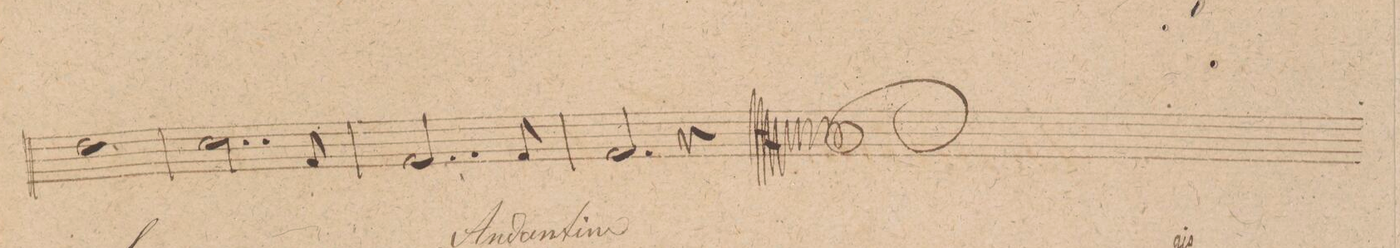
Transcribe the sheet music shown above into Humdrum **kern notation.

**kern	**dynam
*I"Trombone Baſso.	*
*clefF4	*
*k[]	*
*met(c|)	*
*M2/2	*
1F	.
=244	=244
2..E\	.
8AA/	.
=245	=245
2..AA/	.
8AA/	.
=246	=246
2.AA/	.
4r	.
==	==
*-	*-
